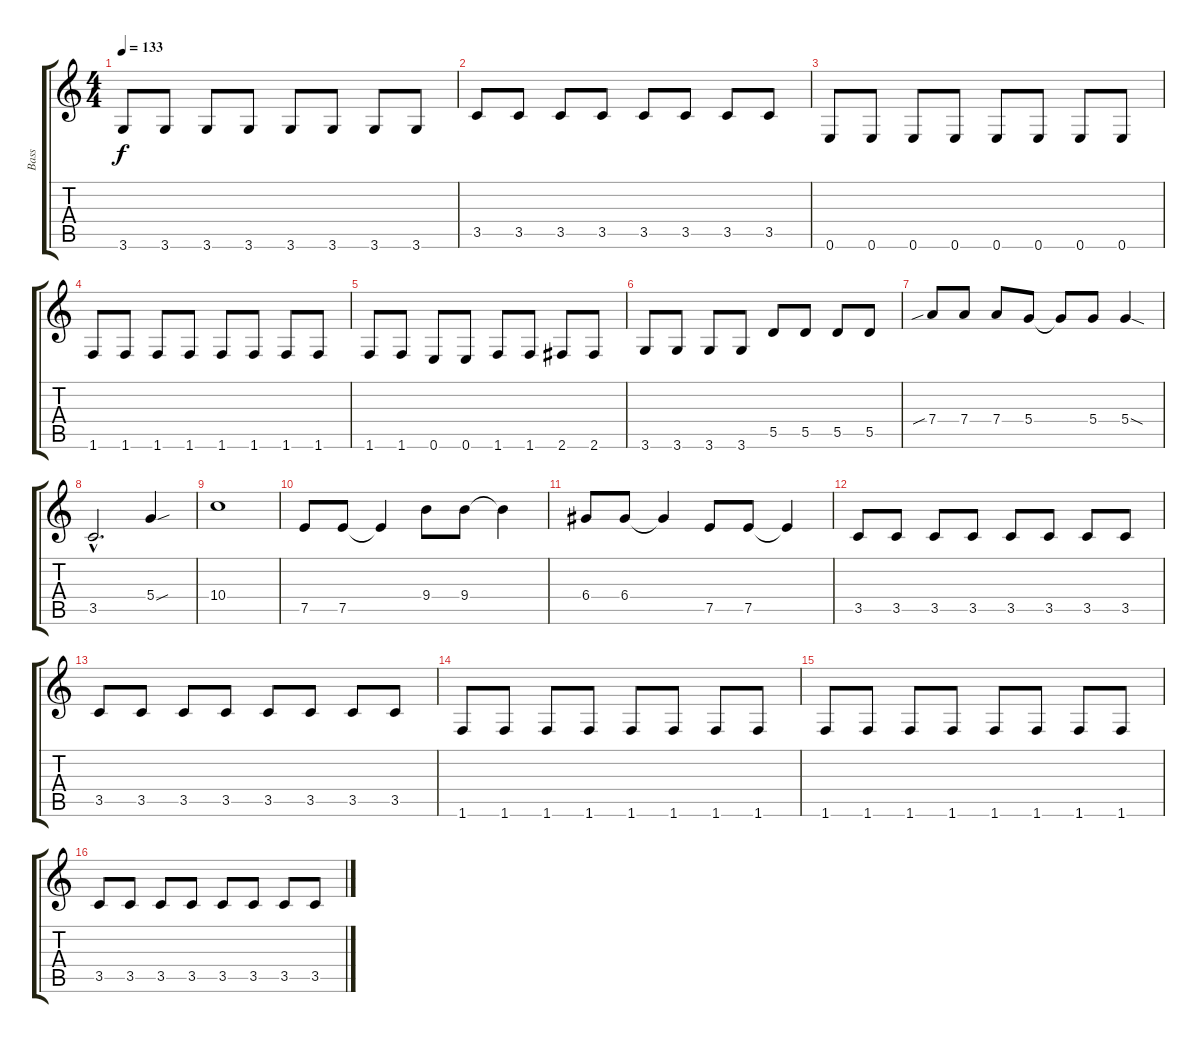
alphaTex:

\track ("Bass" "Bass") {instrument electricbasspick}
\staff {score tabs}
\tuning (E4 B3 G3 D3 A2 E2) {hide}
\ts (4 4)
\tempo 133
\clef g2
\ks c
3.6.8{dy f} 3.6.8 3.6.8 3.6.8 3.6.8 3.6.8 3.6.8 3.6.8 |
3.5.8 3.5.8 3.5.8 3.5.8 3.5.8 3.5.8 3.5.8 3.5.8 |
0.6.8 0.6.8 0.6.8 0.6.8 0.6.8 0.6.8 0.6.8 0.6.8 |
1.6.8 1.6.8 1.6.8 1.6.8 1.6.8 1.6.8 1.6.8 1.6.8 |
1.6.8 1.6.8 0.6.8 0.6.8 1.6.8 1.6.8 2.6.8 2.6.8 |
3.6.8 3.6.8 3.6.8 3.6.8 5.5.8 5.5.8 5.5.8 5.5.8 |
7.4{sib}.8 7.4.8 7.4.8 5.4.8 5.4{t}.8 5.4.8 5.4{sod}.4 |
3.5{hac}.2{d} 5.4{sou}.4 |
10.4.1 |
7.5.8 7.5.8 7.5{t}.4 9.4.8 9.4.8 9.4{t}.4 |
6.4.8 6.4.8 6.4{t}.4 7.5.8 7.5.8 7.5{t}.4 |
3.5.8 3.5.8 3.5.8 3.5.8 3.5.8 3.5.8 3.5.8 3.5.8 |
3.5.8 3.5.8 3.5.8 3.5.8 3.5.8 3.5.8 3.5.8 3.5.8 |
1.6.8 1.6.8 1.6.8 1.6.8 1.6.8 1.6.8 1.6.8 1.6.8 |
1.6.8 1.6.8 1.6.8 1.6.8 1.6.8 1.6.8 1.6.8 1.6.8 |
3.5.8 3.5.8 3.5.8 3.5.8 3.5.8 3.5.8 3.5.8 3.5.8
